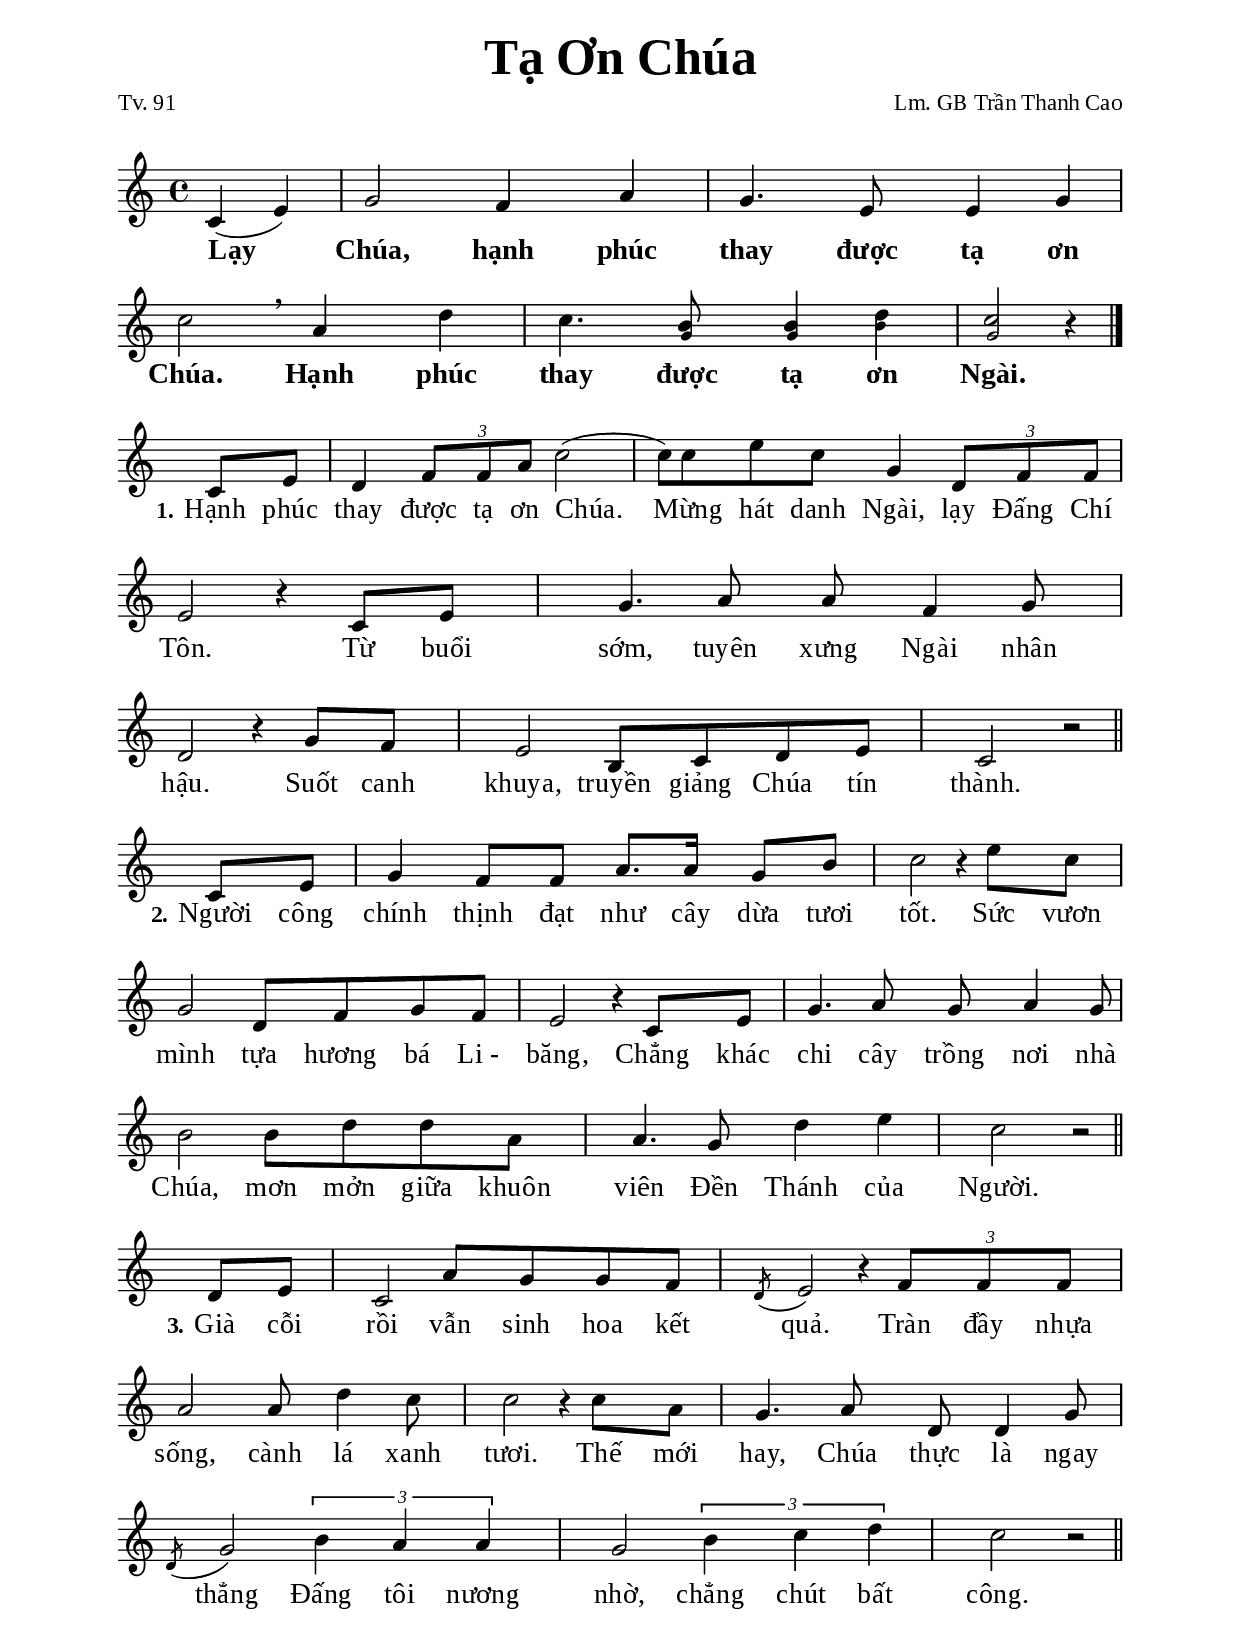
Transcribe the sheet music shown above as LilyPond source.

% Cài đặt chung
\version "2.22.1"
\include "english.ly"

\header {
  title = \markup { \fontsize #3 "Tạ Ơn Chúa" }
  poet = "Tv. 91"
  composer = "Lm. GB Trần Thanh Cao"
  arranger = " "
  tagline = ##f
}

% Nhạc điệp khúc
nhacDiepKhuc = \relative c' {
  \partial 2 c4 (e) |
  g2 f4 a |
  g4. e8 e4 g |
  c2 \breathe a4 d |
  c4.
  <b \tweak font-size #-2 g>8
  <b \tweak font-size #-2 g>4
  <d \tweak font-size #-2 b> |
  <c \tweak font-size #-2 g>2 r4 \bar "|."
}

% Nhạc phiên khúc
nhacPhienKhucMot = \relative c' {
  \partial 4 c8 e |
  d4 \tuplet 3/2 { f8 f a } c2 ( |
  c8) c e c g4 \tuplet 3/2 { d8 f f } |
  e2 r4 c8 e |
  g4. a8 a f4 g8 |
  d2 r4 g8 f |
  e2 b8 c d e |
  c2 r \bar "||"
}

nhacPhienKhucHai = \relative c' {
  \partial 4 c8 e |
  g4 f8 f a8. a16 g8 b |
  c2 r4 e8 c |
  g2 d8 f g f |
  e2 r4 c8 e |
  g4. a8 g a4 g8 |
  b2 b8 d d a |
  a4. g8 d'4 e |
  c2 r \bar "||"
}

nhacPhienKhucBa = \relative c' {
  \partial 4 d8 e |
  c2 a'8 g g f |
  \acciaccatura d8 e2 r4 \tuplet 3/2 { f8 f f } |
  a2 a8 d4 c8 |
  c2 r4 c8 a |
  g4. a8 d, d4 g8 |
  \acciaccatura d8 g2 \tuplet 3/2 { b4 a a } |
  g2 \tupletUp \tuplet 3/2 { b4 c d } |
  c2 r \bar "||"
}

% Lời điệp khúc
loiDiepKhuc = \lyricmode {
  Lạy Chúa, hạnh phúc thay được tạ ơn Chúa.
  Hạnh phúc thay được tạ ơn Ngài.
}

% Lời phiên khúc
loiPhienKhucMot = \lyricmode {
  \set stanza = #"1."
  Hạnh phúc thay được tạ ơn Chúa.
  Mừng hát danh Ngài, lạy Đấng Chí Tôn.
  Từ buổi sớm, tuyên xưng Ngài nhân hậu.
  Suốt canh khuya, truyền giảng Chúa tín thành.
}

loiPhienKhucHai = \lyricmode {
  \set stanza = #"2."
  Người công chính thịnh đạt như cây dừa tươi tốt.
  Sức vươn mình tựa hương bá "Li -" băng,
  Chẳng khác chi cây trồng nơi nhà Chúa,
  mơn mởn giữa khuôn viên Đền Thánh của Người.
}

loiPhienKhucBa = \lyricmode {
  \set stanza = #"3."
  Già cỗi rồi vẫn sinh hoa kết quả.
  Tràn đầy nhựa sống, cành lá xanh tươi.
  Thế mới hay, Chúa thực là ngay thẳng
  Đấng tôi nương nhờ, chẳng chút bất công.
}


% Dàn trang
\paper {
  #(set-paper-size "a4")
  top-margin = 10\mm
  bottom-margin = 10\mm
  left-margin = 20\mm
  right-margin = 20\mm
  indent = #0
  #(define fonts
    (make-pango-font-tree
      "Liberation Serif"
      "Liberation Serif"
      "Liberation Serif"
      (/ 20 20)))
  page-count = #1
  system-system-spacing = #'((basic-distance . 13))
  score-system-spacing = #'((basic-distance . 13))
}

% Thiết lập tông và nhịp
TongNhip = { \key c \major \time 4/4 }

\score {
  \new ChoirStaff <<
    \new Staff = diepKhuc \with {
        \consists "Merge_rests_engraver"
        %\magnifyStaff #(magstep +1)
      }
      <<
      \new Voice = beSop {
        \TongNhip \stemNeutral \nhacDiepKhuc
      }
    >>
    \new Lyrics \lyricsto beSop \loiDiepKhuc
  >>
  \layout {
    \override Lyrics.LyricText.font-series = #'bold
    \override Lyrics.LyricText.font-size = #+2
    \override Lyrics.LyricSpace.minimum-distance = #6
    \override Score.BarNumber.break-visibility = ##(#f #f #f)
    \override Score.SpacingSpanner.uniform-stretching = ##t
  }
}

\score {
  \new ChoirStaff <<
    \new Staff = phienKhuc \with {
        %\magnifyStaff #(magstep +1)
      }
      <<
      \new Voice = beSop {
        \TongNhip \nhacPhienKhucMot
      }
    >>
    \new Lyrics \lyricsto beSop \loiPhienKhucMot
  >>
  \layout {
    \override Staff.TimeSignature.transparent = ##t
    \override Lyrics.LyricText.font-size = #+2
    \override Lyrics.LyricSpace.minimum-distance = #1.5
    \override Score.BarNumber.break-visibility = ##(#f #f #f)
    \override Score.SpacingSpanner.uniform-stretching = ##t
    \override Score.SpacingSpanner packed-spacing = ##t
  }
}

\score {
  \new ChoirStaff <<
    \new Staff = phienKhuc \with {
        %\magnifyStaff #(magstep +1)
      }
      <<
      \new Voice = beSop {
        \TongNhip \nhacPhienKhucHai
      }
    >>
    \new Lyrics \lyricsto beSop \loiPhienKhucHai
  >>
  \layout {
    \override Staff.TimeSignature.transparent = ##t
    \override Lyrics.LyricText.font-size = #+2
    \override Lyrics.LyricSpace.minimum-distance = #2.5
    \override Score.BarNumber.break-visibility = ##(#f #f #f)
    \override Score.SpacingSpanner.uniform-stretching = ##t
    \override Score.SpacingSpanner packed-spacing = ##t
  }
}

\score {
  \new ChoirStaff <<
    \new Staff = phienKhuc \with {
        %\magnifyStaff #(magstep +1)
      }
      <<
      \new Voice = beSop {
        \TongNhip \nhacPhienKhucBa
      }
    >>
    \new Lyrics \lyricsto beSop \loiPhienKhucBa
  >>
  \layout {
    \override Staff.TimeSignature.transparent = ##t
    \override Lyrics.LyricText.font-size = #+2
    \override Lyrics.LyricSpace.minimum-distance = #3
    \override Score.BarNumber.break-visibility = ##(#f #f #f)
    \override Score.SpacingSpanner.uniform-stretching = ##t
    \override Score.SpacingSpanner packed-spacing = ##t
  }
}
